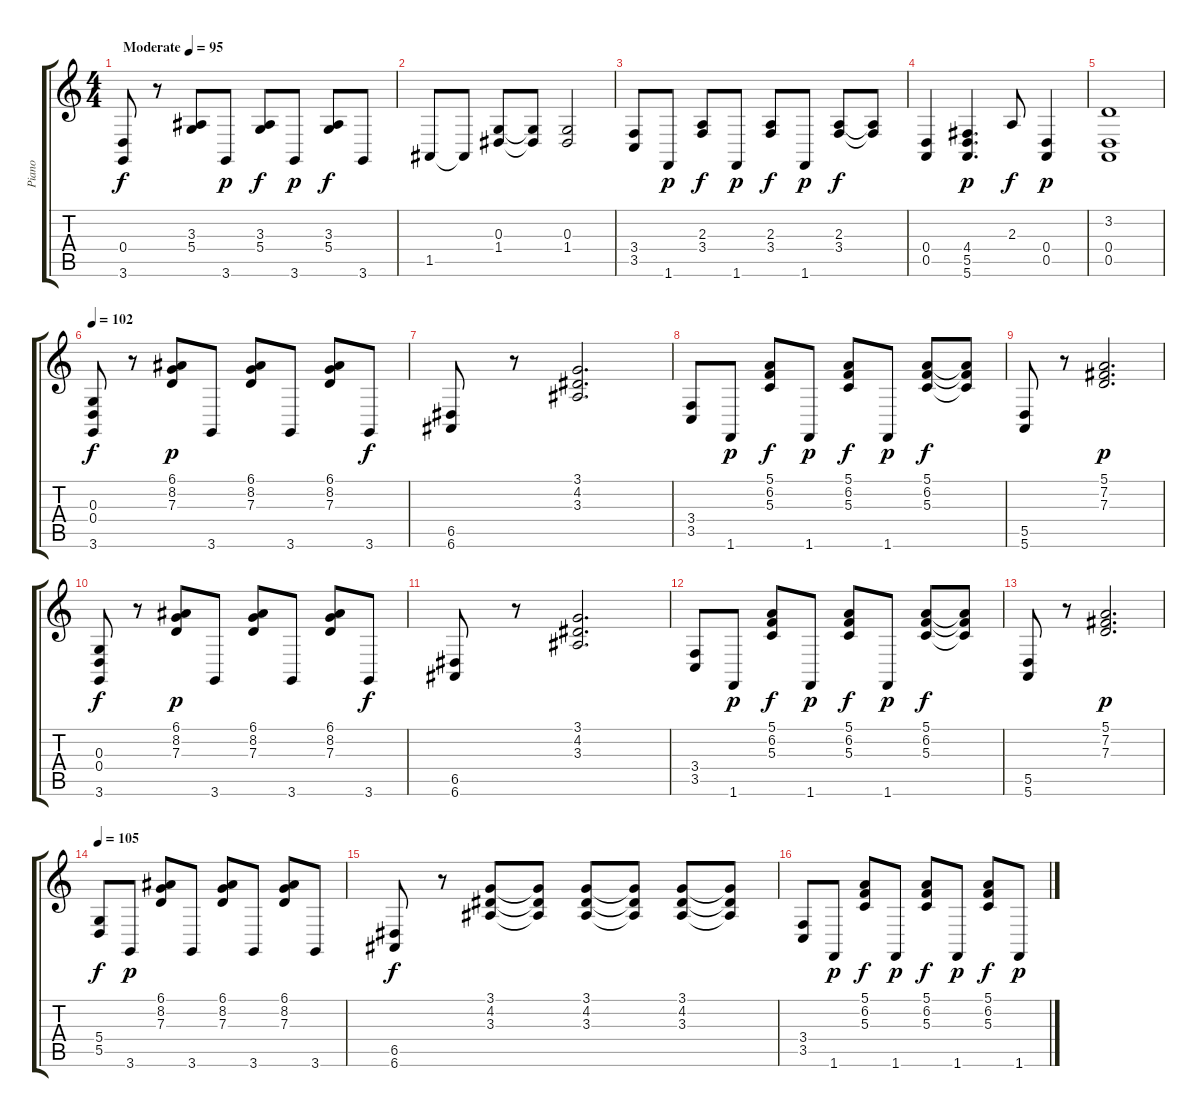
\track ("Piano" "Piano") {instrument acousticgrandpiano}
\staff {score tabs}
\tuning (E4 B3 G3 D3 A2 E2) {hide}
\ts (4 4)
\tempo (95 "Moderate")
\clef g2
\ks c
(0.4 3.6).8{dy f instrument acousticgrandpiano} r.8 (3.3 5.4).8 3.6.8{dy p} (3.3 5.4).8{dy f} 3.6.8{dy p} (3.3 5.4).8{dy f} 3.6.8 |
1.5.8 1.5{t}.8 (0.3 1.4).8 (0.3{t} 1.4{t}).8 (0.3 1.4).2 |
(3.4 3.5).8 1.6.8{dy p} (2.3 3.4).8{dy f} 1.6.8{dy p} (2.3 3.4).8{dy f} 1.6.8{dy p} (2.3 3.4).8{dy f} (2.3{t} 3.4{t}).8 |
(0.4 0.5).4 (4.4 5.5 5.6).4{d dy p} 2.3.8{dy f} (0.4 0.5).4{dy p} |
(3.2 0.4 0.5).1 |
\tempo 102
(0.3 0.4 3.6).8{dy f} r.8 (6.1 8.2 7.3).8{dy p} 3.6.8 (6.1 8.2 7.3).8 3.6.8 (6.1 8.2 7.3).8 3.6.8{dy f} |
(6.5 6.6).8 r.8 (3.1 4.2 3.3).2{d} |
(3.4 3.5).8 1.6.8{dy p} (5.1 6.2 5.3).8{dy f} 1.6.8{dy p} (5.1 6.2 5.3).8{dy f} 1.6.8{dy p} (5.1 6.2 5.3).8{dy f} (5.1{t} 6.2{t} 5.3{t}).8 |
(5.5 5.6).8 r.8 (5.1 7.2 7.3).2{d dy p} |
(0.3 0.4 3.6).8{dy f} r.8 (6.1 8.2 7.3).8{dy p} 3.6.8 (6.1 8.2 7.3).8 3.6.8 (6.1 8.2 7.3).8 3.6.8{dy f} |
(6.5 6.6).8 r.8 (3.1 4.2 3.3).2{d} |
(3.4 3.5).8 1.6.8{dy p} (5.1 6.2 5.3).8{dy f} 1.6.8{dy p} (5.1 6.2 5.3).8{dy f} 1.6.8{dy p} (5.1 6.2 5.3).8{dy f} (5.1{t} 6.2{t} 5.3{t}).8 |
(5.5 5.6).8 r.8 (5.1 7.2 7.3).2{d dy p} |
\tempo 105
(5.4 5.5).8{dy f} 3.6.8{dy p} (6.1 8.2 7.3).8 3.6.8 (6.1 8.2 7.3).8 3.6.8 (6.1 8.2 7.3).8 3.6.8 |
(6.5 6.6).8{dy f} r.8 (3.1 4.2 3.3).8 (3.1{t} 4.2{t} 3.3{t}).8 (3.1 4.2 3.3).8 (3.1{t} 4.2{t} 3.3{t}).8 (3.1 4.2 3.3).8 (3.1{t} 4.2{t} 3.3{t}).8 |
(3.4 3.5).8 1.6.8{dy p} (5.1 6.2 5.3).8{dy f} 1.6.8{dy p} (5.1 6.2 5.3).8{dy f} 1.6.8{dy p} (5.1 6.2 5.3).8{dy f} 1.6.8{dy p}
